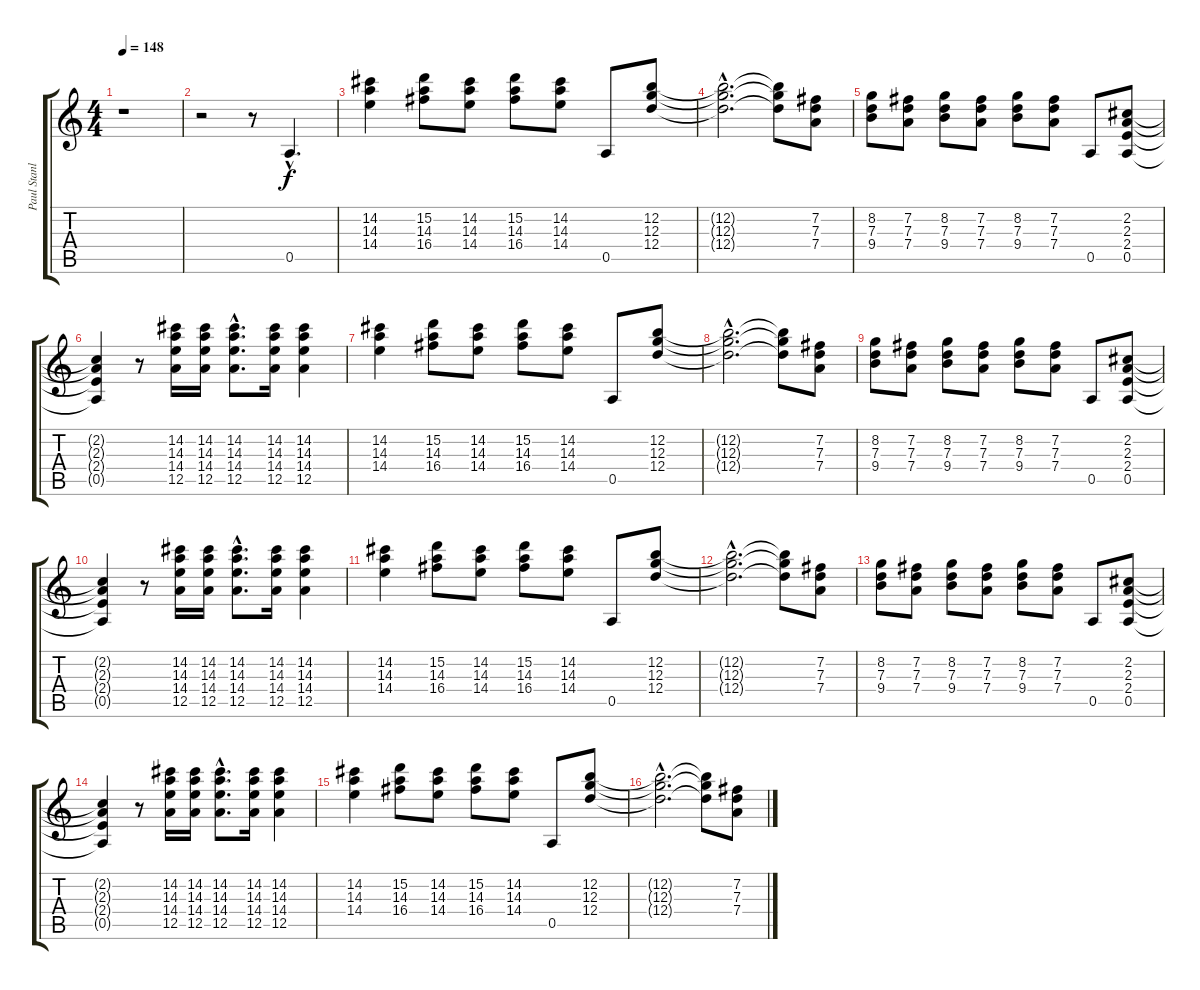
\track ("Paul Stanley" "Paul Stanl") {instrument overdrivenguitar}
\staff {score tabs}
\tuning (E4 B3 G3 D3 A2 E2) {hide}
\ts (4 4)
\tempo 148
\clef g2
\ks c
r.1{dy f} |
r.2 r.8 0.5{hac}.4{d} |
(14.2 14.3 14.4).4 (15.2 14.3 16.4).8 (14.2 14.3 14.4).8 (15.2 14.3 16.4).8 (14.2 14.3 14.4).8 0.5.8 (12.2 12.3 12.4).8 |
(12.2{hac t} 12.3{hac t} 12.4{hac t}).2{d} (12.2{t} 12.3{t} 12.4{t}).8 (7.2 7.3 7.4).8 |
(8.2 7.3 9.4).8 (7.2 7.3 7.4).8 (8.2 7.3 9.4).8 (7.2 7.3 7.4).8 (8.2 7.3 9.4).8 (7.2 7.3 7.4).8 0.5.8 (2.2 2.3 2.4 0.5).8 |
(2.2{t} 2.3{t} 2.4{t} 0.5{t}).4 r.8 (14.2 14.3 14.4 12.5).16 (14.2 14.3 14.4 12.5).16 (14.2{hac} 14.3{hac} 14.4{hac} 12.5{hac}).8{d} (14.2 14.3 14.4 12.5).16 (14.2 14.3 14.4 12.5).4 |
(14.2 14.3 14.4).4 (15.2 14.3 16.4).8 (14.2 14.3 14.4).8 (15.2 14.3 16.4).8 (14.2 14.3 14.4).8 0.5.8 (12.2 12.3 12.4).8 |
(12.2{hac t} 12.3{hac t} 12.4{hac t}).2{d} (12.2{t} 12.3{t} 12.4{t}).8 (7.2 7.3 7.4).8 |
(8.2 7.3 9.4).8 (7.2 7.3 7.4).8 (8.2 7.3 9.4).8 (7.2 7.3 7.4).8 (8.2 7.3 9.4).8 (7.2 7.3 7.4).8 0.5.8 (2.2 2.3 2.4 0.5).8 |
(2.2{t} 2.3{t} 2.4{t} 0.5{t}).4 r.8 (14.2 14.3 14.4 12.5).16 (14.2 14.3 14.4 12.5).16 (14.2{hac} 14.3{hac} 14.4{hac} 12.5{hac}).8{d} (14.2 14.3 14.4 12.5).16 (14.2 14.3 14.4 12.5).4 |
(14.2 14.3 14.4).4 (15.2 14.3 16.4).8 (14.2 14.3 14.4).8 (15.2 14.3 16.4).8 (14.2 14.3 14.4).8 0.5.8 (12.2 12.3 12.4).8 |
(12.2{hac t} 12.3{hac t} 12.4{hac t}).2{d} (12.2{t} 12.3{t} 12.4{t}).8 (7.2 7.3 7.4).8 |
(8.2 7.3 9.4).8 (7.2 7.3 7.4).8 (8.2 7.3 9.4).8 (7.2 7.3 7.4).8 (8.2 7.3 9.4).8 (7.2 7.3 7.4).8 0.5.8 (2.2 2.3 2.4 0.5).8 |
(2.2{t} 2.3{t} 2.4{t} 0.5{t}).4 r.8 (14.2 14.3 14.4 12.5).16 (14.2 14.3 14.4 12.5).16 (14.2{hac} 14.3{hac} 14.4{hac} 12.5{hac}).8{d} (14.2 14.3 14.4 12.5).16 (14.2 14.3 14.4 12.5).4 |
(14.2 14.3 14.4).4 (15.2 14.3 16.4).8 (14.2 14.3 14.4).8 (15.2 14.3 16.4).8 (14.2 14.3 14.4).8 0.5.8 (12.2 12.3 12.4).8 |
(12.2{hac t} 12.3{hac t} 12.4{hac t}).2{d} (12.2{t} 12.3{t} 12.4{t}).8 (7.2 7.3 7.4).8
